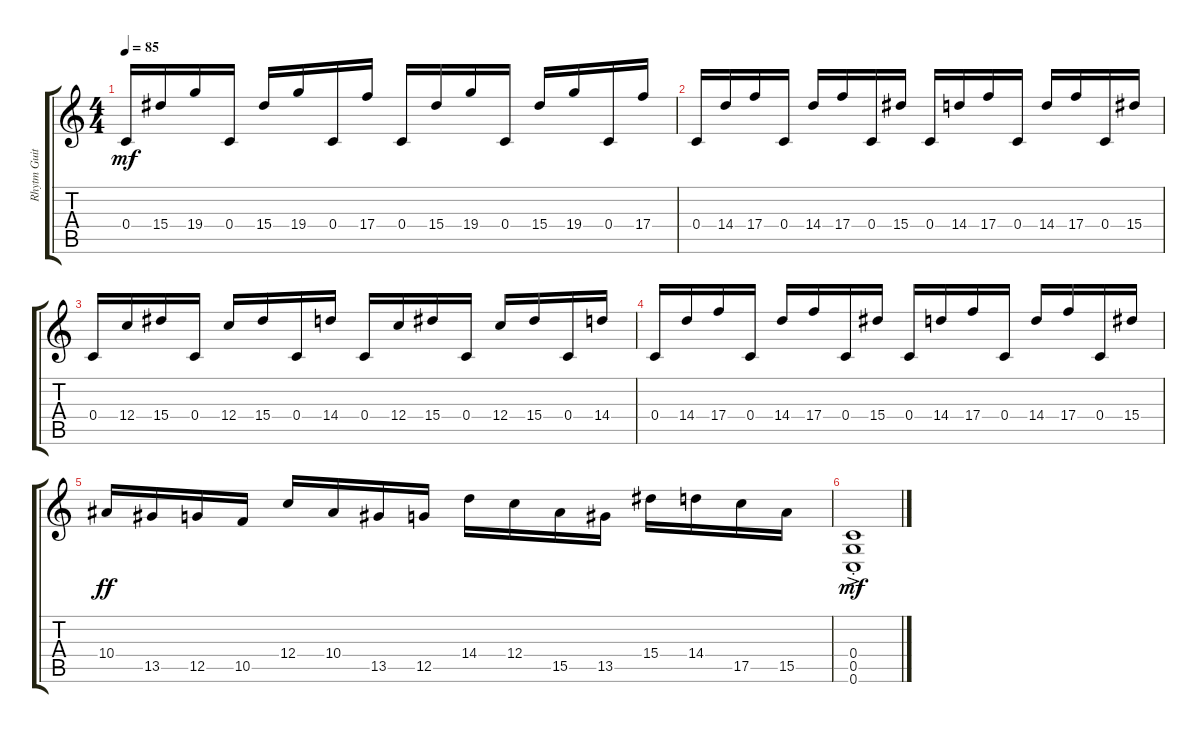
\track ("Rhytm Guitar" "Rhytm Guit") {instrument distortionguitar}
\staff {score tabs}
\tuning (D4 A3 F3 C3 G2 C2) {hide}
\ts (4 4)
\tempo 85
\clef g2
\ks c
0.4.16{dy mf} 15.4.16 19.4.16 0.4.16 15.4.16 19.4.16 0.4.16 17.4.16 0.4.16 15.4.16 19.4.16 0.4.16 15.4.16 19.4.16 0.4.16 17.4.16 |
0.4.16 14.4.16 17.4.16 0.4.16 14.4.16 17.4.16 0.4.16 15.4.16 0.4.16 14.4.16 17.4.16 0.4.16 14.4.16 17.4.16 0.4.16 15.4.16 |
0.4.16 12.4.16 15.4.16 0.4.16 12.4.16 15.4.16 0.4.16 14.4.16 0.4.16 12.4.16 15.4.16 0.4.16 12.4.16 15.4.16 0.4.16 14.4.16 |
0.4.16 14.4.16 17.4.16 0.4.16 14.4.16 17.4.16 0.4.16 15.4.16 0.4.16 14.4.16 17.4.16 0.4.16 14.4.16 17.4.16 0.4.16 15.4.16 |
10.4.16{dy ff} 13.5.16 12.5.16 10.5.16 12.4.16 10.4.16 13.5.16 12.5.16 14.4.16 12.4.16 15.5.16 13.5.16 15.4.16 14.4.16 17.5.16 15.5.16 |
(0.4 0.5{ac st} 0.6{ac st}).1{dy mf}
